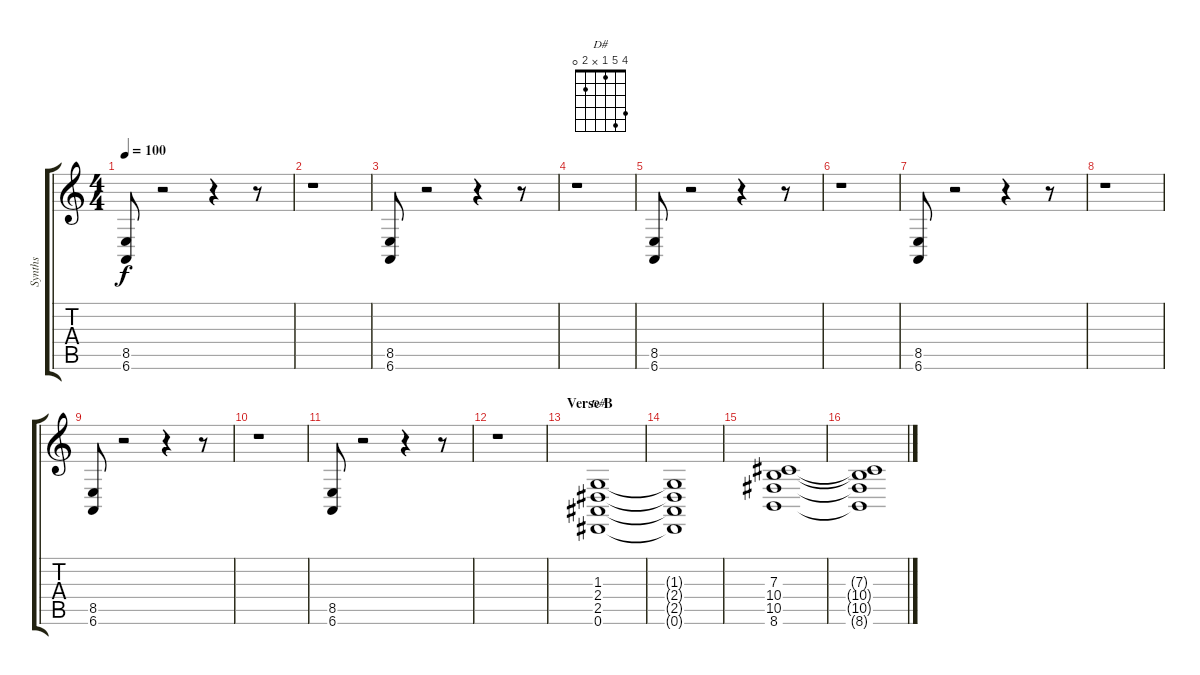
\track ("Synths" "Synths") {instrument stringensemble1}
\staff {score tabs}
\tuning (Eb4 Bb3 Gb3 Db3 Ab2 Eb2) {hide}
\chord ("D#" 4 5 1 x 2 0)
\ts (4 4)
\tempo 100
\clef g2
\ks c
(8.5 6.6).8{dy f} r.2 r.4 r.8 |
r.1 |
(8.5 6.6).8 r.2 r.4 r.8 |
r.1 |
(8.5 6.6).8 r.2 r.4 r.8 |
r.1 |
(8.5 6.6).8 r.2 r.4 r.8 |
r.1 |
(8.5 6.6).8 r.2 r.4 r.8 |
r.1 |
(8.5 6.6).8 r.2 r.4 r.8 |
r.1 |
\section ("" "Verse B")
(1.3 2.4 2.5 0.6).1{ch "D#"} |
(1.3{t} 2.4{t} 2.5{t} 0.6{t}).1 |
(7.3 10.4 10.5 8.6).1 |
(7.3{t} 10.4{t} 10.5{t} 8.6{t}).1
